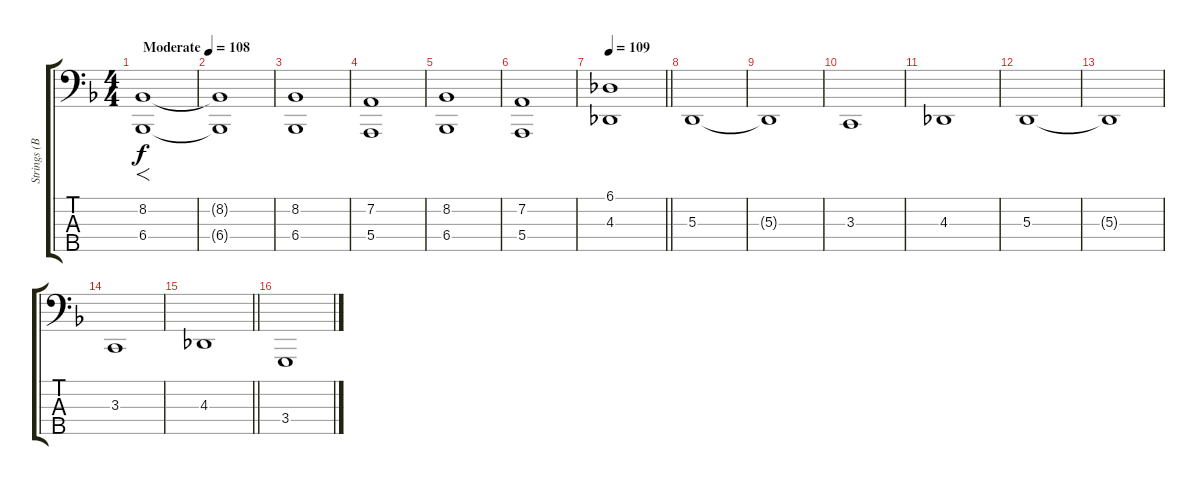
\track ("Strings (Bajas)" "Strings (B") {instrument stringensemble1}
\staff {score tabs}
\tuning (G2 D2 A1 E1 B0) {hide}
\ts (4 4)
\tempo (108 "Moderate")
\clef f4
\ks dminor
(8.2 6.4).1{f dy f instrument stringensemble1} |
(8.2{t} 6.4{t}).1 |
(8.2 6.4).1 |
(7.2 5.4).1 |
(8.2 6.4).1 |
(7.2 5.4).1 |
\tempo 109
\barLineRight lightlight
(6.1 4.3).1 |
5.3.1 |
5.3{t}.1 |
3.3.1 |
4.3.1 |
5.3.1 |
5.3{t}.1 |
3.3.1 |
\barLineRight lightlight
4.3.1 |
3.4.1
